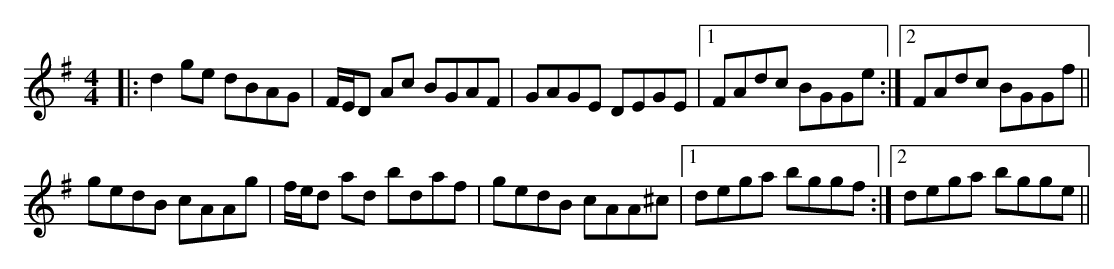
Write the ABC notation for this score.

X:1
M:4/4
K:G
|:d2 ge dBAG|F/E/D Ac BGAF|GAGE DEGE|1 FAdc BGGe:|2 FAdc BGGf||
gedB cAAg|f/e/d ad bdaf|gedB cAA^c|1 dega bggf:|2 dega bgge||
